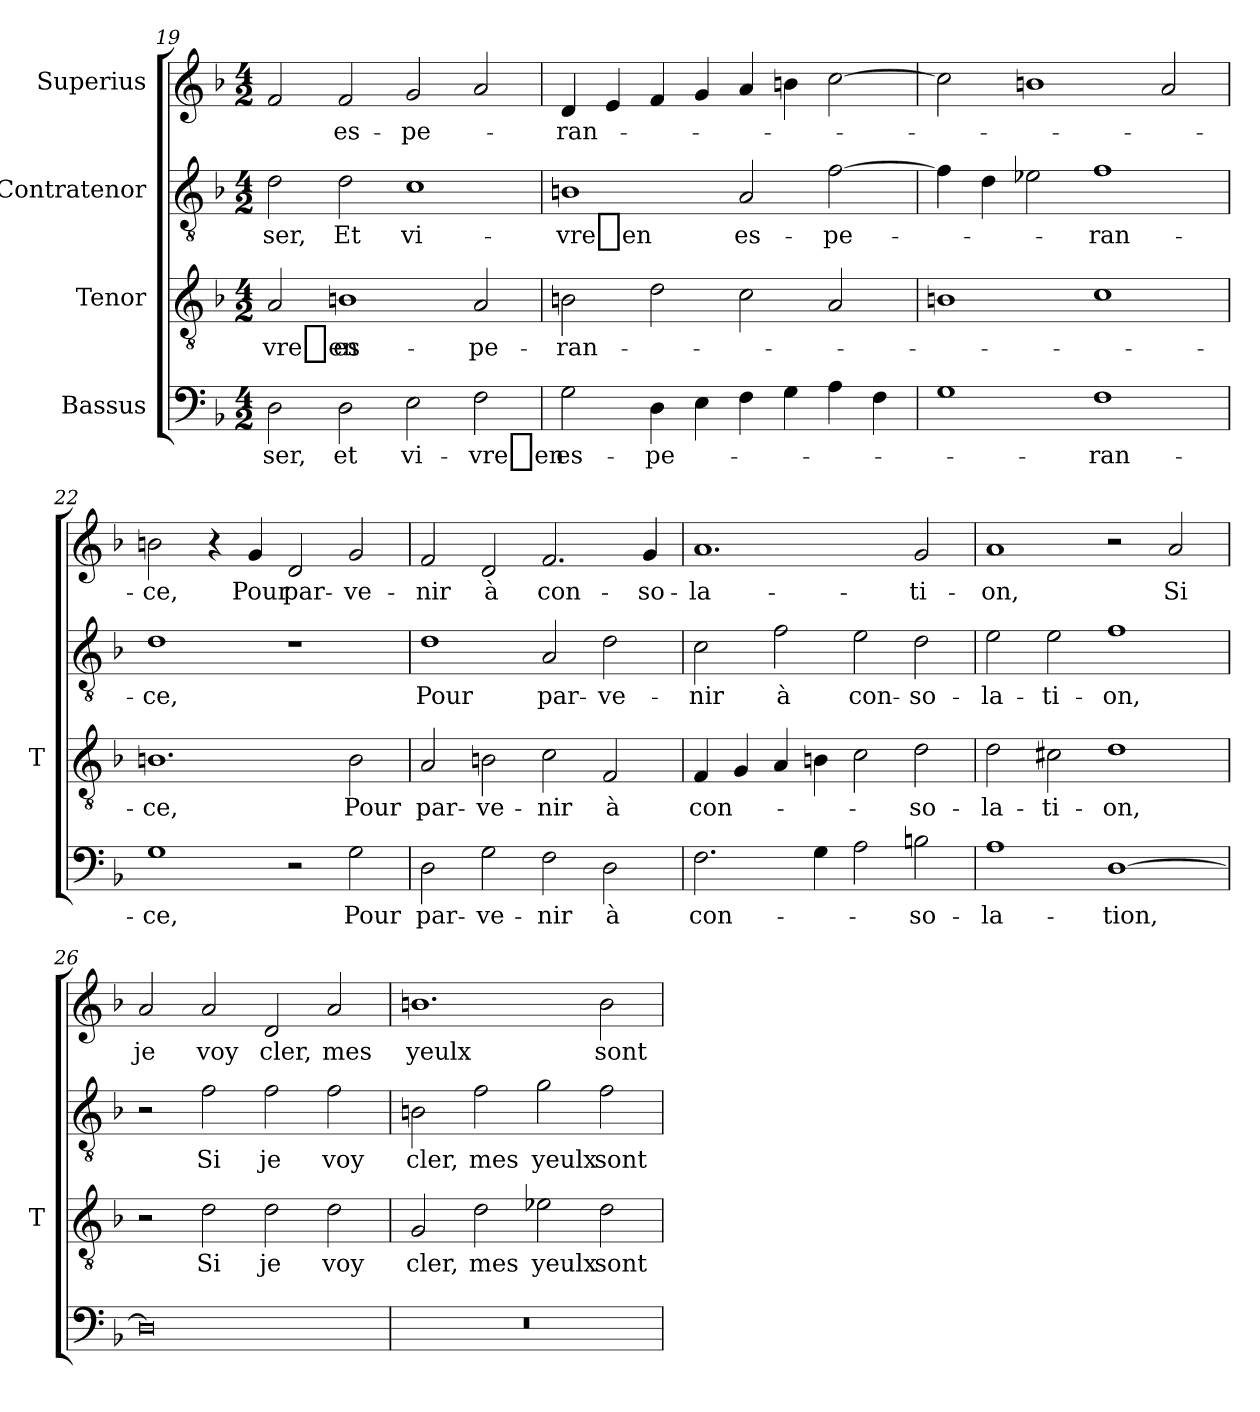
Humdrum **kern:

**kern	**text	**kern	**text	**kern	**text	**kern	**text
*part4	*part4	*part3	*part3	*part2	*part2	*part1	*part1
*staff4	*staff4	*staff3	*staff3	*staff2	*staff2	*staff1	*staff1
*I"Bassus	*	*I"Tenor	*	*I"Contratenor	*	*I"Superius	*
*	*	*I'T	*	*	*	*	*
*clefF4	*	*clefGv2	*	*clefGv2	*	*clefG2	*
*k[b-]	*	*k[b-]	*	*k[b-]	*	*k[b-]	*
*M4/2	*	*M4/2	*	*M4/2	*	*M4/2	*
=19	=19	=19	=19	=19	=19	=19	=19
2D	-ser,	2A	-vre_en	2d	-ser,	2f	.
2D	-et	1B	es-	2d	-Et	2f	es-
2E	vi-	.	.	1c	vi-	2g	pe-
2F	-vre_en	2A	pe-	.	.	2a	.
=20	=20	=20	=20	=20	=20	=20	=20
2G	es-	2B	ran-	1B	-vre_en	4d	ran-
.	.	.	.	.	.	4e	.
4D	pe-	2d	.	.	.	4f	.
4E	.	.	.	.	.	4g	.
4F	.	2c	.	2A	es-	4a	.
4G	.	.	.	.	.	4bn	.
4A	.	2A	.	[2f	pe-	[2cc	.
4F	.	.	.	.	.	.	.
=21	=21	=21	=21	=21	=21	=21	=21
1G	.	1B	.	4f]	.	2cc]	.
.	.	.	.	4d	.	.	.
.	.	.	.	2e-X	.	1bn	.
1F	ran-	1c	.	1f	ran-	.	.
.	.	.	.	.	.	2a	.
=22	=22	=22	=22	=22	=22	=22	=22
1G	-ce,	1.B	-ce,	1d	-ce,	2bn	-ce,
.	.	.	.	.	.	4r	.
.	.	.	.	.	.	4g	-Pour
2r	.	.	.	1r	.	2d	par-
2G	-Pour	2B	-Pour	.	.	2g	ve-
=23	=23	=23	=23	=23	=23	=23	=23
2D	par-	2A	par-	1d	-Pour	2f	-nir
2G	ve-	2B	ve-	.	.	2d	-à
2F	-nir	2c	-nir	2A	par-	2.f	con-
2D	-à	2F	-à	2d	ve-	.	.
.	.	.	.	.	.	4g	so-
=24	=24	=24	=24	=24	=24	=24	=24
2.F	con-	4F	con-	2c	-nir	1.a	la-
.	.	4G	.	.	.	.	.
.	.	4A	.	2f	-à	.	.
4G	.	4B	.	.	.	.	.
2A	.	2c	.	2e	con-	.	.
2Bn	so-	2d	so-	2d	so-	2g	ti-
=25	=25	=25	=25	=25	=25	=25	=25
1A	la-	2d	la-	2e	la-	1a	-on,
.	.	2c#X	ti-	2e	ti-	.	.
[1D	-tion,	1d	-on,	1f	-on,	2r	.
.	.	.	.	.	.	2a	-Si
=26	=26	=26	=26	=26	=26	=26	=26
0D]	.	2r	.	2r	.	2a	-je
.	.	2d	-Si	2f	-Si	2a	-voy
.	.	2d	-je	2f	-je	2d	-cler,
.	.	2d	-voy	2f	-voy	2a	-mes
=27	=27	=27	=27	=27	=27	=27	=27
0r	.	2G	-cler,	2B	-cler,	1.bn	-yeulx
.	.	2d	-mes	2f	-mes	.	.
.	.	2e-X	-yeulx	2g	-yeulx	.	.
.	.	2d	-sont	2f	-sont	2b	-sont
=	=	=	=	=	=	=	=
*-	*-	*-	*-	*-	*-	*-	*-
